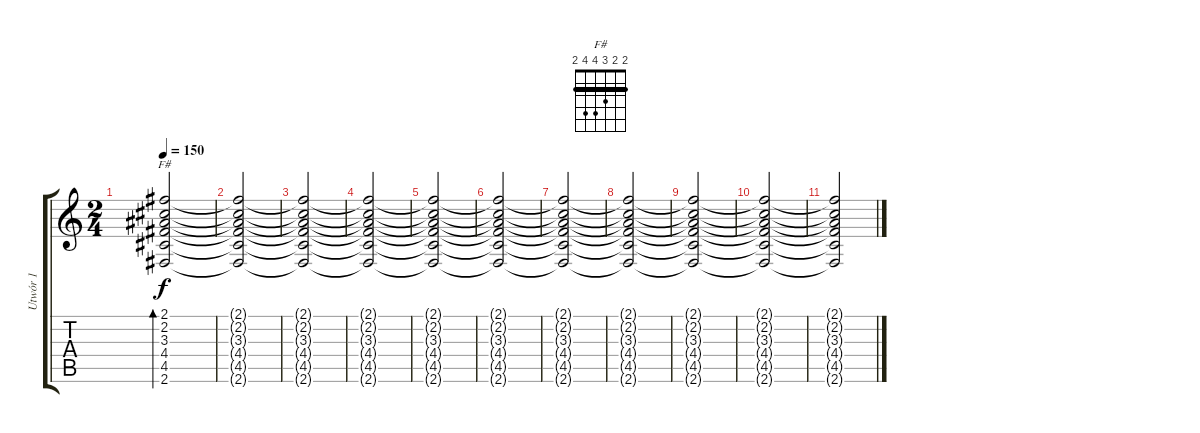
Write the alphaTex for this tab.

\track ("Utwór 1" "Utwór 1") {instrument acousticguitarsteel}
\staff {score tabs}
\tuning (E4 B3 G3 D3 A2 E2) {hide}
\chord ("F#" 2 2 3 4 4 2) {barre 2}
\ts (2 4)
\tempo 150
\clef g2
\ks c
(2.1 2.2 3.3 4.4 4.5 2.6).2{bd 480 ch "F#" dy f} |
(2.1{t} 2.2{t} 3.3{t} 4.4{t} 4.5{t} 2.6{t}).2 |
(2.1{t} 2.2{t} 3.3{t} 4.4{t} 4.5{t} 2.6{t}).2 |
(2.1{t} 2.2{t} 3.3{t} 4.4{t} 4.5{t} 2.6{t}).2 |
(2.1{t} 2.2{t} 3.3{t} 4.4{t} 4.5{t} 2.6{t}).2 |
(2.1{t} 2.2{t} 3.3{t} 4.4{t} 4.5{t} 2.6{t}).2 |
(2.1{t} 2.2{t} 3.3{t} 4.4{t} 4.5{t} 2.6{t}).2 |
(2.1{t} 2.2{t} 3.3{t} 4.4{t} 4.5{t} 2.6{t}).2 |
(2.1{t} 2.2{t} 3.3{t} 4.4{t} 4.5{t} 2.6{t}).2 |
(2.1{t} 2.2{t} 3.3{t} 4.4{t} 4.5{t} 2.6{t}).2 |
(2.1{t} 2.2{t} 3.3{t} 4.4{t} 4.5{t} 2.6{t}).2
